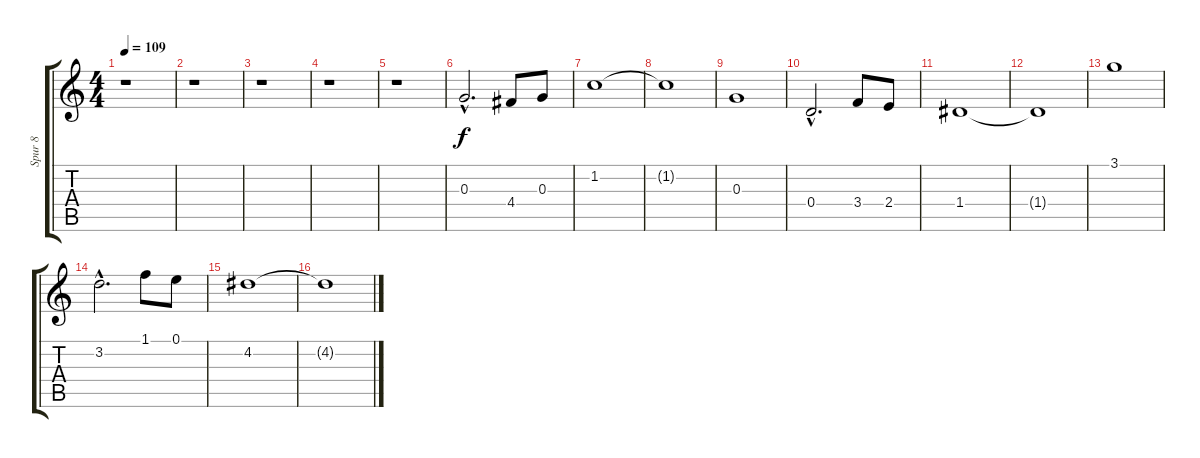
\track ("Spur 8" "Spur 8") {instrument electricguitarmuted}
\staff {score tabs}
\tuning (E4 B3 G3 D3 A2 E2) {hide}
\ts (4 4)
\tempo 109
\clef g2
\ks c
r.1{dy f} |
r.1 |
r.1 |
r.1 |
r.1 |
0.3{hac}.2{d} 4.4.8 0.3.8 |
1.2.1 |
1.2{t}.1 |
0.3.1 |
0.4{hac}.2{d} 3.4.8 2.4.8 |
1.4.1 |
1.4{t}.1 |
3.1.1 |
3.2{hac}.2{d} 1.1.8 0.1.8 |
4.2.1 |
4.2{t}.1
